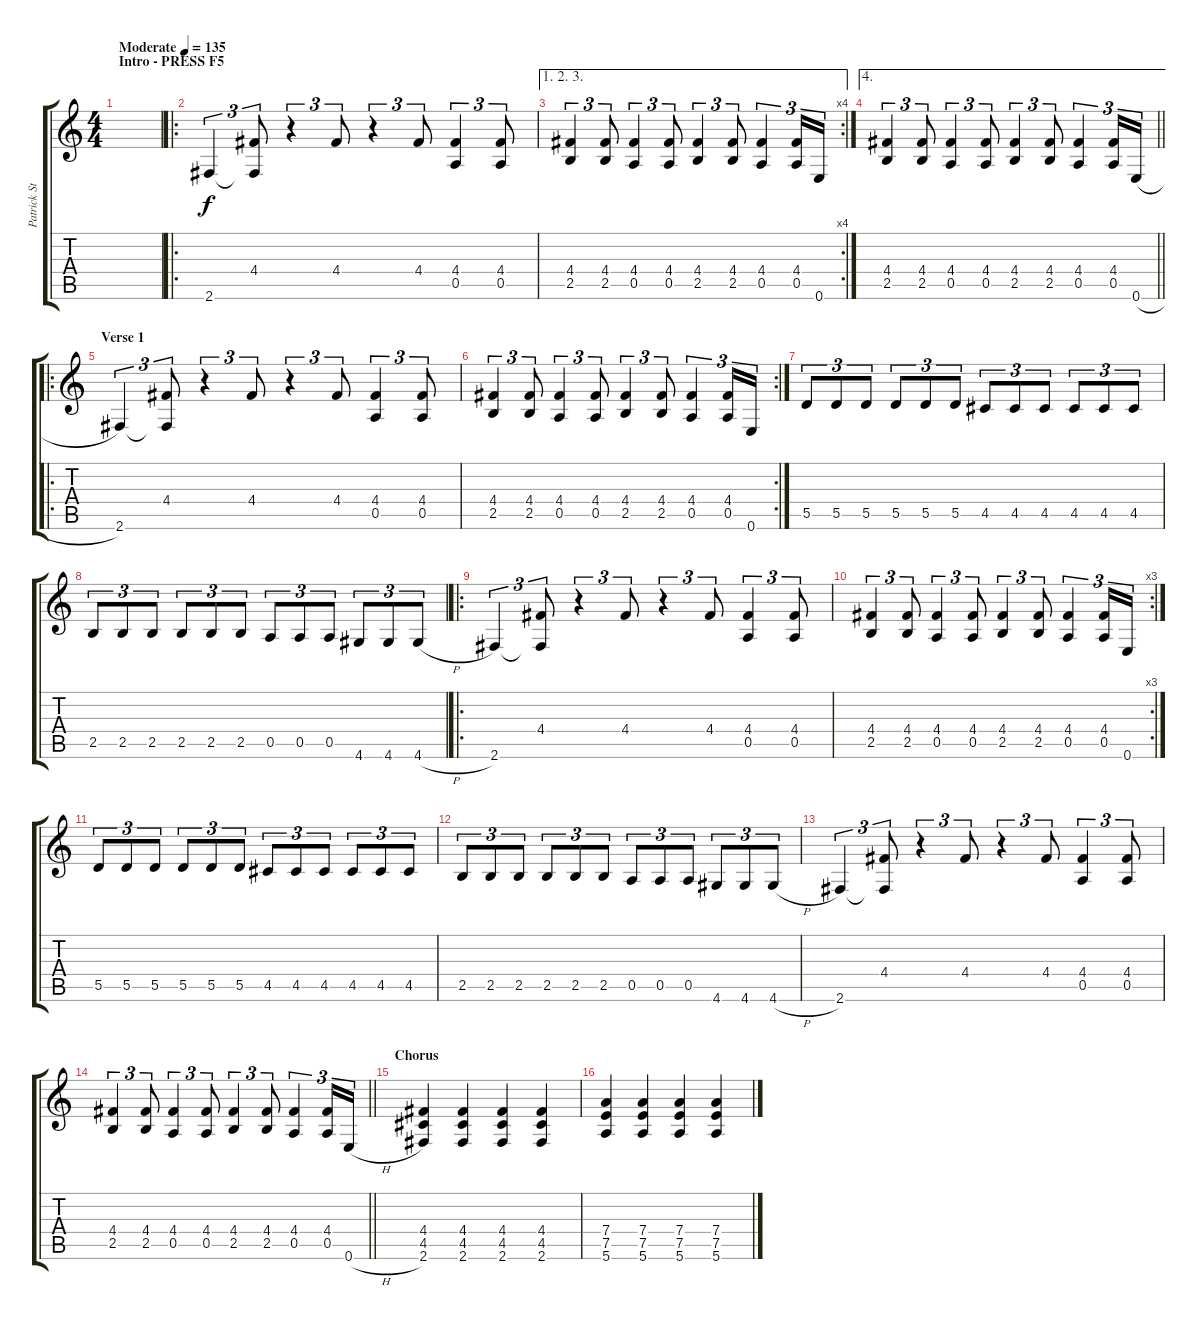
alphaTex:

\track ("Patrick Stump" "Patrick St") {instrument distortionguitar}
\staff {score tabs}
\tuning (E4 B3 G3 D3 A2 E2) {hide}
\ts (4 4)
\section ("" "Intro - PRESS F5 ")
\tempo (135 "Moderate")
\clef g2
\ks c
|
\ro
2.6.4{tu (3 2)} (4.4 2.6{t}).8{tu (3 2)} r.4{tu (3 2)} 4.4.8{tu (3 2)} r.4{tu (3 2)} 4.4.8{tu (3 2)} (4.4 0.5).4{tu (3 2)} (4.4 0.5).8{tu (3 2)} |
\ae (1 2 3)
\rc 4
(4.4 2.5).4{tu (3 2)} (4.4 2.5).8{tu (3 2)} (4.4 0.5).4{tu (3 2)} (4.4 0.5).8{tu (3 2)} (4.4 2.5).4{tu (3 2)} (4.4 2.5).8{tu (3 2)} (4.4 0.5).4{tu (3 2)} (4.4 0.5).16{tu (3 2)} 0.6.16{tu (3 2)} |
\ae 4
\barLineRight lightlight
(4.4 2.5).4{tu (3 2)} (4.4 2.5).8{tu (3 2)} (4.4 0.5).4{tu (3 2)} (4.4 0.5).8{tu (3 2)} (4.4 2.5).4{tu (3 2)} (4.4 2.5).8{tu (3 2)} (4.4 0.5).4{tu (3 2)} (4.4 0.5).16{tu (3 2)} 0.6{h}.16{tu (3 2)} |
\ro
\section ("" "Verse 1")
2.6.4{tu (3 2)} (4.4 2.6{t}).8{tu (3 2)} r.4{tu (3 2)} 4.4.8{tu (3 2)} r.4{tu (3 2)} 4.4.8{tu (3 2)} (4.4 0.5).4{tu (3 2)} (4.4 0.5).8{tu (3 2)} |
\rc 2
(4.4 2.5).4{tu (3 2)} (4.4 2.5).8{tu (3 2)} (4.4 0.5).4{tu (3 2)} (4.4 0.5).8{tu (3 2)} (4.4 2.5).4{tu (3 2)} (4.4 2.5).8{tu (3 2)} (4.4 0.5).4{tu (3 2)} (4.4 0.5).16{tu (3 2)} 0.6.16{tu (3 2)} |
5.5.8{tu (3 2)} 5.5.8{tu (3 2)} 5.5.8{tu (3 2)} 5.5.8{tu (3 2)} 5.5.8{tu (3 2)} 5.5.8{tu (3 2)} 4.5.8{tu (3 2)} 4.5.8{tu (3 2)} 4.5.8{tu (3 2)} 4.5.8{tu (3 2)} 4.5.8{tu (3 2)} 4.5.8{tu (3 2)} |
2.5.8{tu (3 2)} 2.5.8{tu (3 2)} 2.5.8{tu (3 2)} 2.5.8{tu (3 2)} 2.5.8{tu (3 2)} 2.5.8{tu (3 2)} 0.5.8{tu (3 2)} 0.5.8{tu (3 2)} 0.5.8{tu (3 2)} 4.6.8{tu (3 2)} 4.6.8{tu (3 2)} 4.6{h}.8{tu (3 2)} |
\ro
2.6.4{tu (3 2)} (4.4 2.6{t}).8{tu (3 2)} r.4{tu (3 2)} 4.4.8{tu (3 2)} r.4{tu (3 2)} 4.4.8{tu (3 2)} (4.4 0.5).4{tu (3 2)} (4.4 0.5).8{tu (3 2)} |
\rc 3
(4.4 2.5).4{tu (3 2)} (4.4 2.5).8{tu (3 2)} (4.4 0.5).4{tu (3 2)} (4.4 0.5).8{tu (3 2)} (4.4 2.5).4{tu (3 2)} (4.4 2.5).8{tu (3 2)} (4.4 0.5).4{tu (3 2)} (4.4 0.5).16{tu (3 2)} 0.6.16{tu (3 2)} |
5.5.8{tu (3 2)} 5.5.8{tu (3 2)} 5.5.8{tu (3 2)} 5.5.8{tu (3 2)} 5.5.8{tu (3 2)} 5.5.8{tu (3 2)} 4.5.8{tu (3 2)} 4.5.8{tu (3 2)} 4.5.8{tu (3 2)} 4.5.8{tu (3 2)} 4.5.8{tu (3 2)} 4.5.8{tu (3 2)} |
2.5.8{tu (3 2)} 2.5.8{tu (3 2)} 2.5.8{tu (3 2)} 2.5.8{tu (3 2)} 2.5.8{tu (3 2)} 2.5.8{tu (3 2)} 0.5.8{tu (3 2)} 0.5.8{tu (3 2)} 0.5.8{tu (3 2)} 4.6.8{tu (3 2)} 4.6.8{tu (3 2)} 4.6{h}.8{tu (3 2)} |
2.6.4{tu (3 2)} (4.4 2.6{t}).8{tu (3 2)} r.4{tu (3 2)} 4.4.8{tu (3 2)} r.4{tu (3 2)} 4.4.8{tu (3 2)} (4.4 0.5).4{tu (3 2)} (4.4 0.5).8{tu (3 2)} |
\barLineRight lightlight
(4.4 2.5).4{tu (3 2)} (4.4 2.5).8{tu (3 2)} (4.4 0.5).4{tu (3 2)} (4.4 0.5).8{tu (3 2)} (4.4 2.5).4{tu (3 2)} (4.4 2.5).8{tu (3 2)} (4.4 0.5).4{tu (3 2)} (4.4 0.5).16{tu (3 2)} 0.6{h}.16{tu (3 2)} |
\section ("" "Chorus")
(4.4 4.5 2.6).4 (4.4 4.5 2.6).4 (4.4 4.5 2.6).4 (4.4 4.5 2.6).4 |
(7.4 7.5 5.6).4 (7.4 7.5 5.6).4 (7.4 7.5 5.6).4 (7.4 7.5 5.6).4
